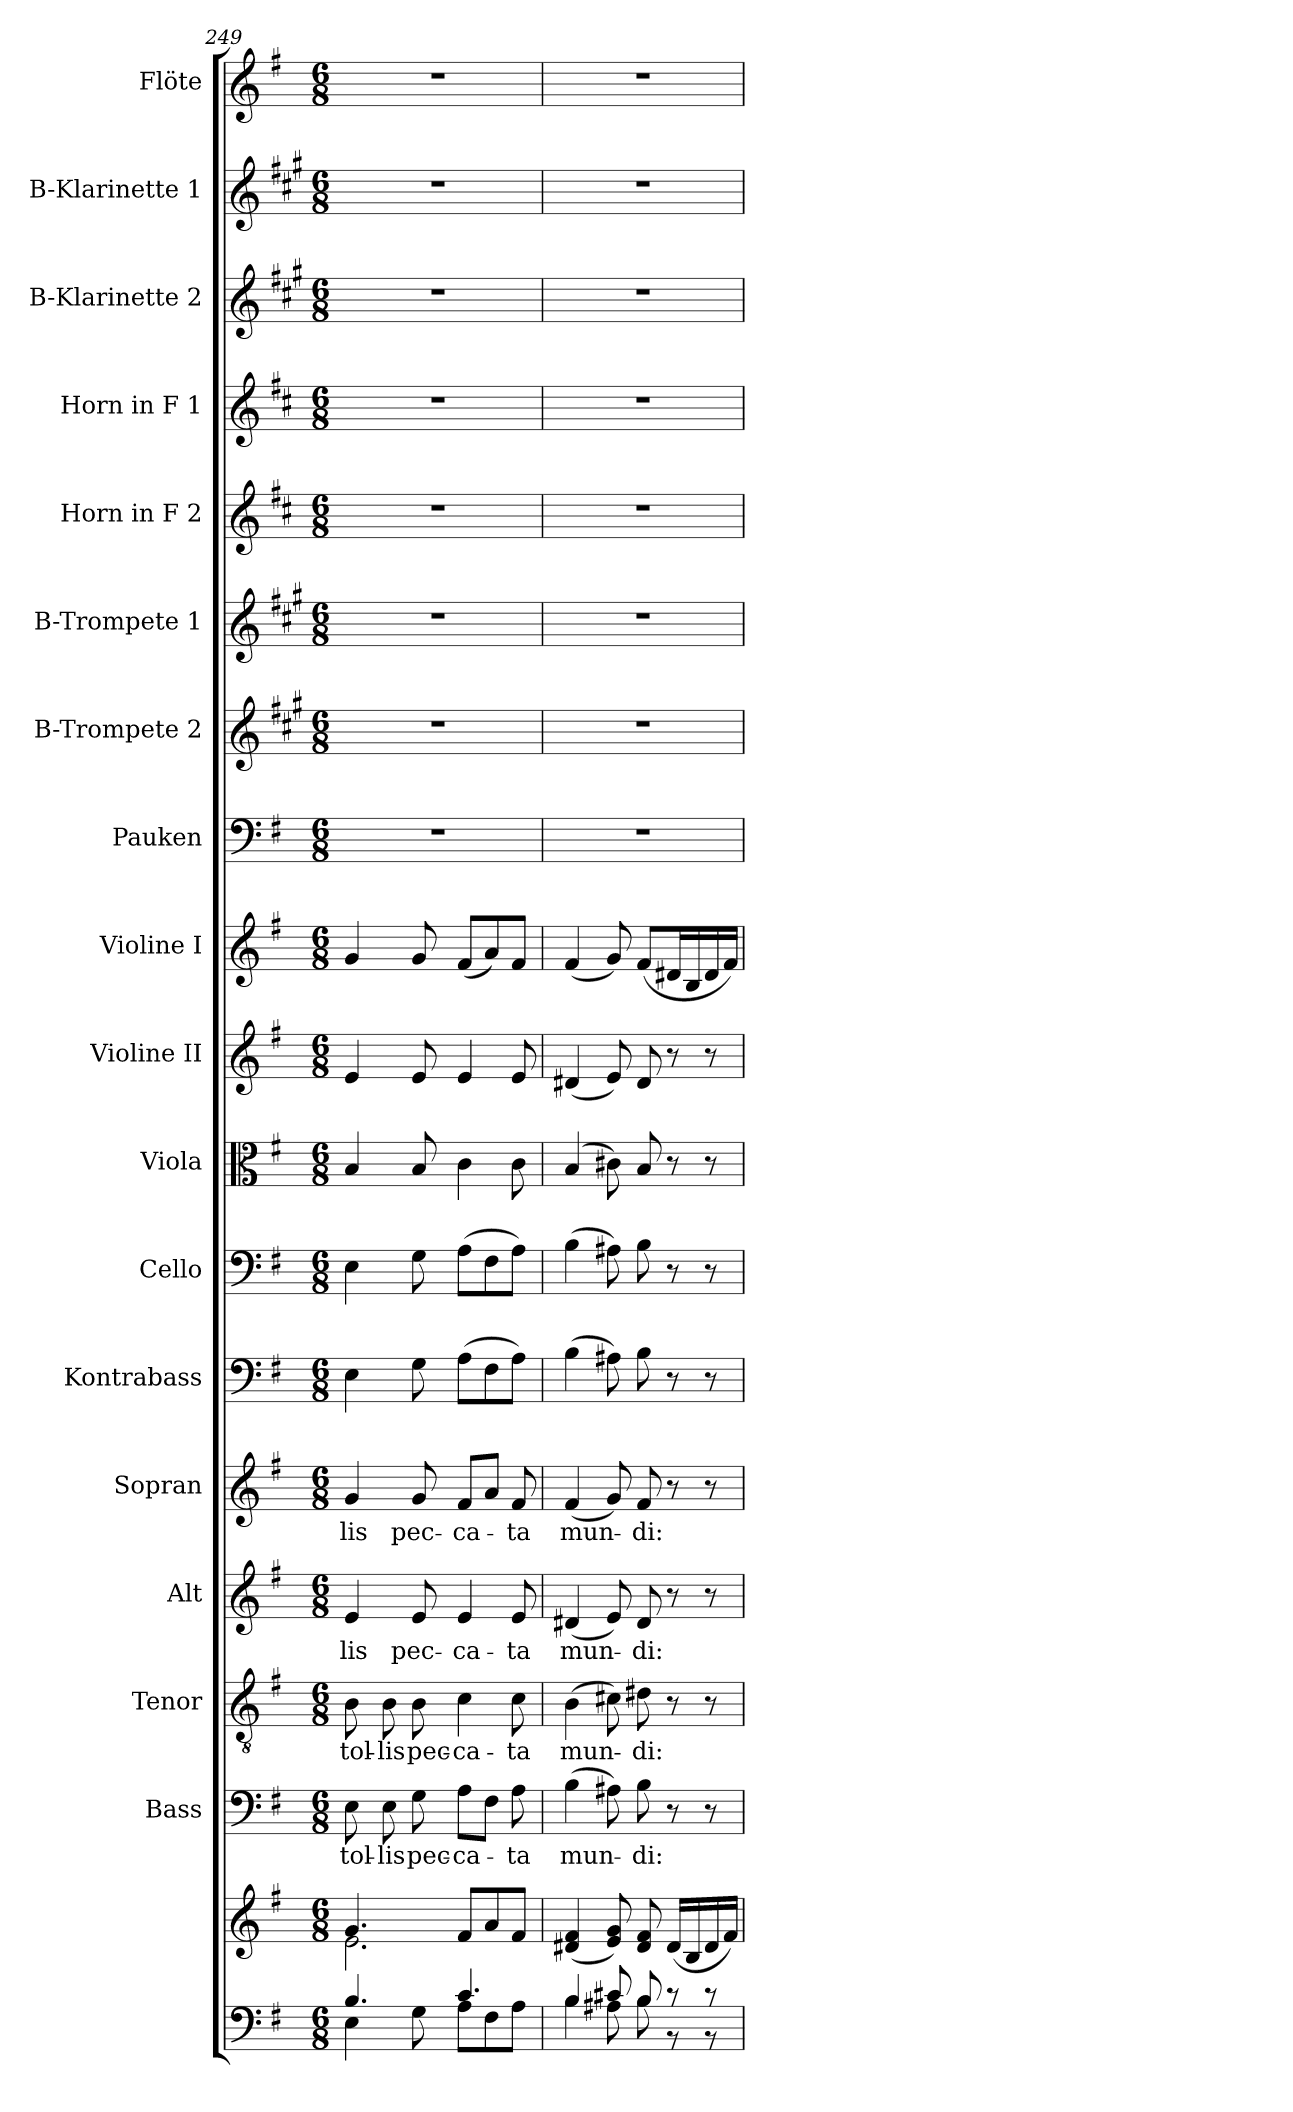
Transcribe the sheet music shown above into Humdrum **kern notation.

**kern	**kern	**kern	**text	**kern	**text	**kern	**text	**kern	**text	**kern	**kern	**kern	**kern	**kern	**kern	**kern	**kern	**kern	**kern	**kern	**kern	**kern
*part18	*part18	*part17	*part17	*part16	*part16	*part15	*part15	*part14	*part14	*part13	*part12	*part11	*part10	*part9	*part8	*part7	*part6	*part5	*part4	*part3	*part2	*part1
*staff19	*staff18	*staff17	*staff17	*staff16	*staff16	*staff15	*staff15	*staff14	*staff14	*staff13	*staff12	*staff11	*staff10	*staff9	*staff8	*staff7	*staff6	*staff5	*staff4	*staff3	*staff2	*staff1
*	*	*I"Bass	*	*I"Tenor	*	*I"Alt	*	*I"Sopran	*	*I"Kontrabass	*I"Cello	*I"Viola	*I"Violine II	*I"Violine I	*I"Pauken	*I"B-Trompete 2	*I"B-Trompete 1	*I"Horn in F 2	*I"Horn in F 1	*I"B-Klarinette 2	*I"B-Klarinette 1	*I"Flöte
*	*	*I'B.	*	*I'T.	*	*I'A.	*	*I'S.	*	*I'Kb.	*	*I'Vla.	*I'Vl. II	*I'Vl. I	*I'Pk.	*I'Trp. 2	*I'Trp. 1	*	*	*I'Kl. 2	*I'Kl. 1	*I'Fl.
*clefF4	*clefG2	*clefF4	*	*clefGv2	*	*clefG2	*	*clefG2	*	*clefF4	*clefF4	*clefC3	*clefG2	*clefG2	*clefF4	*clefG2	*clefG2	*clefG2	*clefG2	*clefG2	*clefG2	*clefG2
*	*	*	*	*	*	*	*	*	*	*ITrd7c12	*	*	*	*	*	*ITrd1c2	*ITrd1c2	*ITrd4c7	*ITrd4c7	*ITrd1c2	*ITrd1c2	*
*k[f#]	*k[f#]	*k[f#]	*	*k[f#]	*	*k[f#]	*	*k[f#]	*	*k[f#]	*k[f#]	*k[f#]	*k[f#]	*k[f#]	*k[f#]	*k[f#]	*k[f#]	*k[f#]	*k[f#]	*k[f#]	*k[f#]	*k[f#]
*G:	*G:	*G:	*	*G:	*	*G:	*	*G:	*	*G:	*G:	*G:	*G:	*G:	*G:	*G:	*G:	*G:	*G:	*G:	*G:	*G:
*M6/8	*M6/8	*M6/8	*	*M6/8	*	*M6/8	*	*M6/8	*	*M6/8	*M6/8	*M6/8	*M6/8	*M6/8	*M6/8	*M6/8	*M6/8	*M6/8	*M6/8	*M6/8	*M6/8	*M6/8
=249	=249	=249	=249	=249	=249	=249	=249	=249	=249	=249	=249	=249	=249	=249	=249	=249	=249	=249	=249	=249	=249	=249
*^	*^	*	*	*	*	*	*	*	*	*	*	*	*	*	*	*	*	*	*	*	*	*
!	!	!	!	!	!LO:LY:b	!	!LO:LY:b	!	!LO:LY:b	!	!LO:LY:b	!	!	!	!	!	!	!	!	!	!	!	!	!
4.B/	4E\	4.g/	2.e\	8E\	tol-	8B\	tol-	4e/	-lis	4g/	-lis	4EE\	4E\	4B/	4e/	4g/	2.r	2.r	2.r	2.r	2.r	2.r	2.r	2.r
!	!	!	!	!	!LO:LY:b	!	!LO:LY:b	!	!	!	!	!	!	!	!	!	!	!	!	!	!	!	!	!
.	.	.	.	8E\	-lis	8B\	-lis	.	.	.	.	.	.	.	.	.	.	.	.	.	.	.	.	.
!	!	!	!	!	!LO:LY:b	!	!LO:LY:b	!	!LO:LY:b	!	!LO:LY:b	!	!	!	!	!	!	!	!	!	!	!	!	!
.	8G\	.	.	8G\	pec-	8B\	pec-	8e/	pec-	8g/	pec-	8GG\	8G\	8B/	8e/	8g/	.	.	.	.	.	.	.	.
!	!	!	!	!	!LO:LY:b	!	!LO:LY:b	!	!LO:LY:b	!	!LO:LY:b	!	!	!	!	!	!	!	!	!	!	!	!	!
4.c/	8A\L	8f#/L	.	8A\L	-ca-	4c\	-ca-	4e/	-ca-	8f#/L	-ca-	(>8AA\L	(>8A\L	4c\	4e/	(<8f#/L	.	.	.	.	.	.	.	.
.	8F#\	8a/	.	8F#\J	.	.	.	.	.	8a/J	.	8FF#\	8F#\	.	.	8a/)	.	.	.	.	.	.	.	.
!	!	!	!	!	!LO:LY:b	!	!LO:LY:b	!	!LO:LY:b	!	!LO:LY:b	!	!	!	!	!	!	!	!	!	!	!	!	!
.	8A\J	8f#/J	.	8A\	-ta	8c\	-ta	8e/	-ta	8f#/	-ta	8AA\J)	8A\J)	8c\	8e/	8f#/J	.	.	.	.	.	.	.	.
*	*	*v	*v	*	*	*	*	*	*	*	*	*	*	*	*	*	*	*	*	*	*	*	*	*
=250	=250	=250	=250	=250	=250	=250	=250	=250	=250	=250	=250	=250	=250	=250	=250	=250	=250	=250	=250	=250	=250	=250	=250
!	!	!	!	!LO:LY:b	!	!LO:LY:b	!	!LO:LY:b	!	!LO:LY:b	!	!	!	!	!	!	!	!	!	!	!	!	!
4B/	4B\	(<4d#X/ 4f#/	(>4B\	mun-	(>4B\	mun-	(<4d#X/	mun-	(<4f#/	mun-	(>4BB\	(>4B\	(4B/	(<4d#X/	(<4f#/	2.r	2.r	2.r	2.r	2.r	2.r	2.r	2.r
8c#X/	8A#X\	8e/ 8g/)	8A#X\)	.	8c#X\)	.	8e/)	.	8g/)	.	8AA#X\)	8A#X\)	8c#X\)	8e/)	8g/)	.	.	.	.	.	.	.	.
!	!	!	!	!LO:LY:b	!	!LO:LY:b	!	!LO:LY:b	!	!LO:LY:b	!	!	!	!	!	!	!	!	!	!	!	!	!
8B/	8B\	8d#/ 8f#/	8B\	-di:	8d#X\	-di:	8d#/	-di:	8f#/	-di:	8BB\	8B\	8B/	8d#/	(<8f#/L	.	.	.	.	.	.	.	.
8r	8r	(<16d#/LL	8r	.	8r	.	8r	.	8r	.	8r	8r	8r	8r	16d#X/L	.	.	.	.	.	.	.	.
.	.	16B/	.	.	.	.	.	.	.	.	.	.	.	.	16B/	.	.	.	.	.	.	.	.
8r	8r	16d#/	8r	.	8r	.	8r	.	8r	.	8r	8r	8r	8r	16d#/	.	.	.	.	.	.	.	.
.	.	16f#/JJ)	.	.	.	.	.	.	.	.	.	.	.	.	16f#/JJ)	.	.	.	.	.	.	.	.
*v	*v	*	*	*	*	*	*	*	*	*	*	*	*	*	*	*	*	*	*	*	*	*	*
=	=	=	=	=	=	=	=	=	=	=	=	=	=	=	=	=	=	=	=	=	=	=
*-	*-	*-	*-	*-	*-	*-	*-	*-	*-	*-	*-	*-	*-	*-	*-	*-	*-	*-	*-	*-	*-	*-
